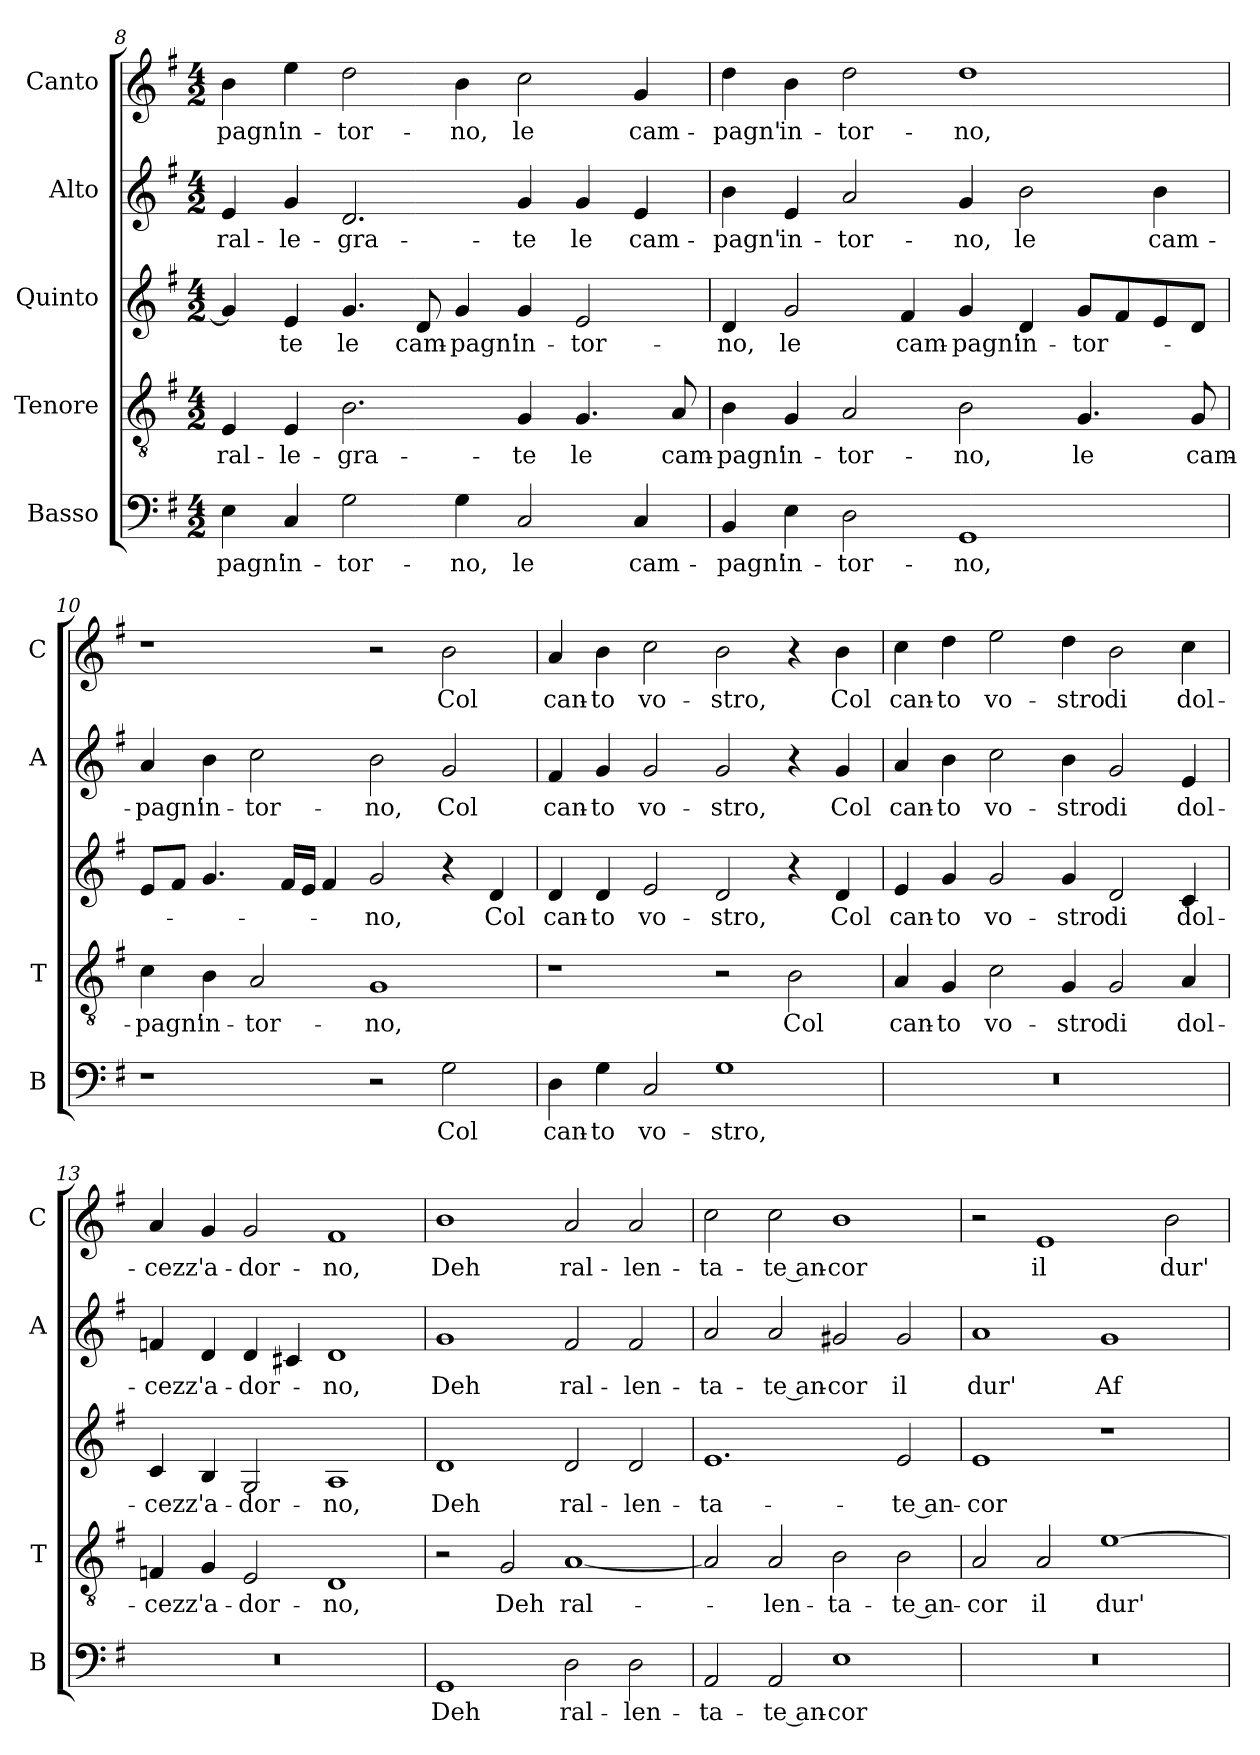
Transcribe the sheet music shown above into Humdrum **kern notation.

**kern	**text	**kern	**text	**kern	**text	**kern	**text	**kern	**text
*part5	*part5	*part4	*part4	*part3	*part3	*part2	*part2	*part1	*part1
*staff5	*staff5	*staff4	*staff4	*staff3	*staff3	*staff2	*staff2	*staff1	*staff1
*I"Basso	*	*I"Tenore	*	*I"Quinto	*	*I"Alto	*	*I"Canto	*
*I'B	*	*I'T	*	*	*	*I'A	*	*I'C	*
*clefF4	*	*clefGv2	*	*clefG2	*	*clefG2	*	*clefG2	*
*k[f#]	*	*k[f#]	*	*k[f#]	*	*k[f#]	*	*k[f#]	*
*G:	*	*G:	*	*G:	*	*G:	*	*G:	*
*M4/2	*	*M4/2	*	*M4/2	*	*M4/2	*	*M4/2	*
=8	=8	=8	=8	=8	=8	=8	=8	=8	=8
!	!LO:LY:b	!	!LO:LY:b	!	!	!	!LO:LY:b	!	!LO:LY:b
4E\	-pagn'	4E/	ral-	4g/]	.	4e/	ral-	4b\	-pagn'
!	!LO:LY:b	!	!LO:LY:b	!	!LO:LY:b	!	!LO:LY:b	!	!LO:LY:b
4C/	in-	4E/	-le-	4e/	-te	4g/	-le-	4ee\	in-
!	!LO:LY:b	!	!LO:LY:b	!	!LO:LY:b	!	!LO:LY:b	!	!LO:LY:b
2G\	-tor-	2.B\	-gra-	4.g/	le	2.d/	-gra-	2dd\	-tor-
!	!	!	!	!	!LO:LY:b	!	!	!	!
.	.	.	.	8d/	cam-	.	.	.	.
!	!LO:LY:b	!	!	!	!LO:LY:b	!	!	!	!LO:LY:b
4G\	-no,	.	.	4g/	-pagn'	.	.	4b\	-no,
!	!LO:LY:b	!	!LO:LY:b	!	!LO:LY:b	!	!LO:LY:b	!	!LO:LY:b
2C/	le	4G/	-te	4g/	in-	4g/	-te	2cc\	le
!	!	!	!LO:LY:b	!	!LO:LY:b	!	!LO:LY:b	!	!
.	.	4.G/	le	2e/	-tor-	4g/	le	.	.
!	!LO:LY:b	!	!	!	!	!	!LO:LY:b	!	!LO:LY:b
4C/	cam-	.	.	.	.	4e/	cam-	4g/	cam-
!	!	!	!LO:LY:b	!	!	!	!	!	!
.	.	8A/	cam-	.	.	.	.	.	.
=9	=9	=9	=9	=9	=9	=9	=9	=9	=9
!	!LO:LY:b	!	!LO:LY:b	!	!LO:LY:b	!	!LO:LY:b	!	!LO:LY:b
4BB/	-pagn'	4B\	-pagn'	4d/	-no,	4b\	-pagn'	4dd\	-pagn'
!	!LO:LY:b	!	!LO:LY:b	!	!LO:LY:b	!	!LO:LY:b	!	!LO:LY:b
4E\	in-	4G/	in-	2g/	le	4e/	in-	4b\	in-
!	!LO:LY:b	!	!LO:LY:b	!	!	!	!LO:LY:b	!	!LO:LY:b
2D\	-tor-	2A/	-tor-	.	.	2a/	-tor-	2dd\	-tor-
!	!	!	!	!	!LO:LY:b	!	!	!	!
.	.	.	.	4f#/	cam-	.	.	.	.
!	!LO:LY:b	!	!LO:LY:b	!	!LO:LY:b	!	!LO:LY:b	!	!LO:LY:b
1GG	-no,	2B\	-no,	4g/	-pagn'	4g/	-no,	1dd	-no,
!	!	!	!	!	!LO:LY:b	!	!LO:LY:b	!	!
.	.	.	.	4d/	in-	2b\	le	.	.
!	!	!	!LO:LY:b	!	!LO:LY:b	!	!	!	!
.	.	4.G/	le	8g/L	-tor-	.	.	.	.
.	.	.	.	8f#/	.	.	.	.	.
!	!	!	!	!	!	!	!LO:LY:b	!	!
.	.	.	.	8e/	.	4b\	cam-	.	.
!	!	!	!LO:LY:b	!	!	!	!	!	!
.	.	8G/	cam-	8d/J	.	.	.	.	.
!!LO:PB:g=z
=10	=10	=10	=10	=10	=10	=10	=10	=10	=10
!	!	!	!LO:LY:b	!	!	!	!LO:LY:b	!	!
1r	.	4c\	-pagn'	8e/L	.	4a/	-pagn'	1r	.
.	.	.	.	8f#/J	.	.	.	.	.
!	!	!	!LO:LY:b	!	!	!	!LO:LY:b	!	!
.	.	4B\	in-	4.g/	.	4b\	in-	.	.
!	!	!	!LO:LY:b	!	!	!	!LO:LY:b	!	!
.	.	2A/	-tor-	.	.	2cc\	-tor-	.	.
.	.	.	.	16f#/LL	.	.	.	.	.
.	.	.	.	16e/JJ	.	.	.	.	.
.	.	.	.	4f#/	.	.	.	.	.
!	!	!	!LO:LY:b	!	!LO:LY:b	!	!LO:LY:b	!	!
2r	.	1G	-no,	2g/	-no,	2b\	-no,	2r	.
!	!LO:LY:b	!	!	!	!	!	!LO:LY:b	!	!LO:LY:b
2G\	Col	.	.	4r	.	2g/	Col	2b\	Col
!	!	!	!	!	!LO:LY:b	!	!	!	!
.	.	.	.	4d/	Col	.	.	.	.
=11	=11	=11	=11	=11	=11	=11	=11	=11	=11
!	!LO:LY:b	!	!	!	!LO:LY:b	!	!LO:LY:b	!	!LO:LY:b
4D\	can-	1r	.	4d/	can-	4f#/	can-	4a/	can-
!	!LO:LY:b	!	!	!	!LO:LY:b	!	!LO:LY:b	!	!LO:LY:b
4G\	-to	.	.	4d/	-to	4g/	-to	4b\	-to
!	!LO:LY:b	!	!	!	!LO:LY:b	!	!LO:LY:b	!	!LO:LY:b
2C/	vo-	.	.	2e/	vo-	2g/	vo-	2cc\	vo-
!	!LO:LY:b	!	!	!	!LO:LY:b	!	!LO:LY:b	!	!LO:LY:b
1G	-stro,	2r	.	2d/	-stro,	2g/	-stro,	2b\	-stro,
!	!	!	!LO:LY:b	!	!	!	!	!	!
.	.	2B\	Col	4r	.	4r	.	4r	.
!	!	!	!	!	!LO:LY:b	!	!LO:LY:b	!	!LO:LY:b
.	.	.	.	4d/	Col	4g/	Col	4b\	Col
=12	=12	=12	=12	=12	=12	=12	=12	=12	=12
!	!	!	!LO:LY:b	!	!LO:LY:b	!	!LO:LY:b	!	!LO:LY:b
0r	.	4A/	can-	4e/	can-	4a/	can-	4cc\	can-
!	!	!	!LO:LY:b	!	!LO:LY:b	!	!LO:LY:b	!	!LO:LY:b
.	.	4G/	-to	4g/	-to	4b\	-to	4dd\	-to
!	!	!	!LO:LY:b	!	!LO:LY:b	!	!LO:LY:b	!	!LO:LY:b
.	.	2c\	vo-	2g/	vo-	2cc\	vo-	2ee\	vo-
!	!	!	!LO:LY:b	!	!LO:LY:b	!	!LO:LY:b	!	!LO:LY:b
.	.	4G/	-stro	4g/	-stro	4b\	-stro	4dd\	-stro
!	!	!	!LO:LY:b	!	!LO:LY:b	!	!LO:LY:b	!	!LO:LY:b
.	.	2G/	di	2d/	di	2g/	di	2b\	di
!	!	!	!LO:LY:b	!	!LO:LY:b	!	!LO:LY:b	!	!LO:LY:b
.	.	4A/	dol-	4c/	dol-	4e/	dol-	4cc\	dol-
=13	=13	=13	=13	=13	=13	=13	=13	=13	=13
!	!	!	!LO:LY:b	!	!LO:LY:b	!	!LO:LY:b	!	!LO:LY:b
0r	.	4Fn/	-cezz'	4c/	-cezz'	4fn/	-cezz'	4a/	-cezz'
!	!	!	!LO:LY:b	!	!LO:LY:b	!	!LO:LY:b	!	!LO:LY:b
.	.	4G/	a-	4B/	a-	4d/	a-	4g/	a-
!	!	!	!LO:LY:b	!	!LO:LY:b	!	!LO:LY:b	!	!LO:LY:b
.	.	2E/	-dor-	2G/	-dor-	4d/	-dor-	2g/	-dor-
.	.	.	.	.	.	4c#X/	.	.	.
!	!	!	!LO:LY:b	!	!LO:LY:b	!	!LO:LY:b	!	!LO:LY:b
.	.	1D	-no,	1A	-no,	1d	-no,	1f#	-no,
!!LO:LB:g=z
=14	=14	=14	=14	=14	=14	=14	=14	=14	=14
!	!LO:LY:b	!	!	!	!LO:LY:b	!	!LO:LY:b	!	!LO:LY:b
1GG	Deh	2r	.	1d	Deh	1g	Deh	1b	Deh
!	!	!	!LO:LY:b	!	!	!	!	!	!
.	.	2G/	Deh	.	.	.	.	.	.
!	!LO:LY:b	!	!LO:LY:b	!	!LO:LY:b	!	!LO:LY:b	!	!LO:LY:b
2D\	ral-	[1A	ral-	2d/	ral-	2f#/	ral-	2a/	ral-
!	!LO:LY:b	!	!	!	!LO:LY:b	!	!LO:LY:b	!	!LO:LY:b
2D\	-len-	.	.	2d/	-len-	2f#/	-len-	2a/	-len-
=15	=15	=15	=15	=15	=15	=15	=15	=15	=15
!	!LO:LY:b	!	!	!	!LO:LY:b	!	!LO:LY:b	!	!LO:LY:b
2AA/	-ta-	2A/]	.	1.e	-ta-	2a/	-ta-	2cc\	-ta-
!	!LO:LY:b	!	!LO:LY:b	!	!	!	!LO:LY:b	!	!LO:LY:b
2AA/	-te an-	2A/	-len-	.	.	2a/	-te an-	2cc\	-te an-
!	!LO:LY:b	!	!LO:LY:b	!	!	!	!LO:LY:b	!	!LO:LY:b
1E	-cor	2B\	-ta-	.	.	2g#X/	-cor	1b	-cor
!	!	!	!LO:LY:b	!	!LO:LY:b	!	!LO:LY:b	!	!
.	.	2B\	-te an-	2e/	-te an-	2g#/	il	.	.
=16	=16	=16	=16	=16	=16	=16	=16	=16	=16
!	!	!	!LO:LY:b	!	!LO:LY:b	!	!LO:LY:b	!	!
0r	.	2A/	-cor	1e	-cor	1a	dur'	2r	.
!	!	!	!LO:LY:b	!	!	!	!	!	!LO:LY:b
.	.	2A/	il	.	.	.	.	1e	il
!	!	!	!LO:LY:b	!	!	!	!LO:LY:b	!	!
.	.	[1e	dur'	1r	.	1g	Af-	.	.
!	!	!	!	!	!	!	!	!	!LO:LY:b
.	.	.	.	.	.	.	.	2b\	dur'
=	=	=	=	=	=	=	=	=	=
*-	*-	*-	*-	*-	*-	*-	*-	*-	*-
